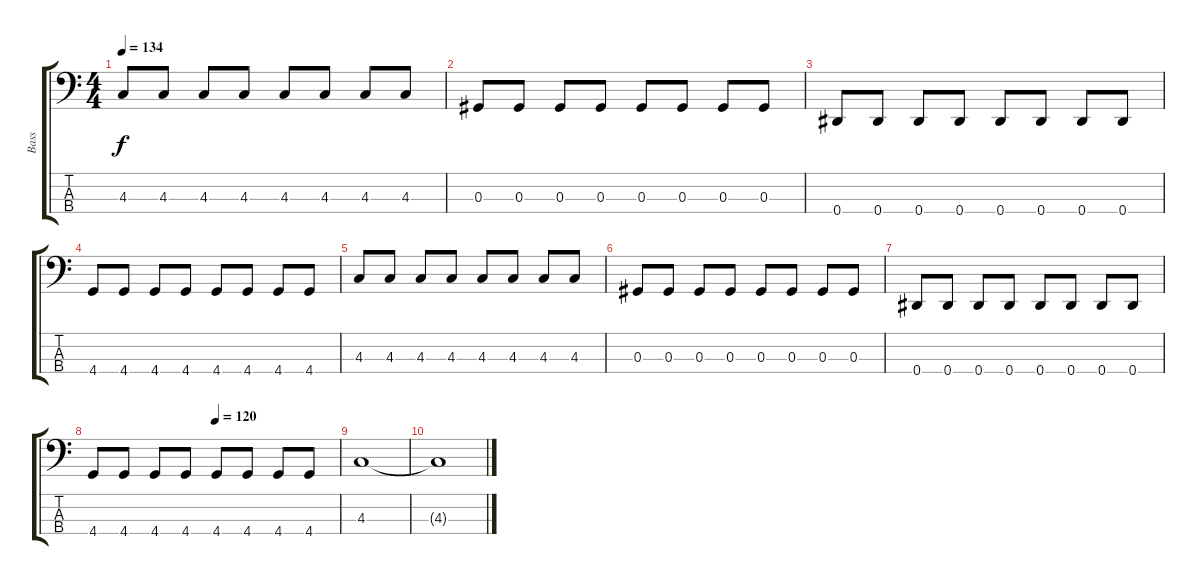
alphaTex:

\track ("Bass" "Bass") {instrument electricbasspick}
\staff {score tabs}
\tuning (Gb2 Db2 Ab1 Eb1) {hide}
\ts (4 4)
\section ("" "")
\tempo 134
\clef f4
\ks c
4.3.8{dy f} 4.3.8 4.3.8 4.3.8 4.3.8 4.3.8 4.3.8 4.3.8 |
0.3.8 0.3.8 0.3.8 0.3.8 0.3.8 0.3.8 0.3.8 0.3.8 |
0.4.8 0.4.8 0.4.8 0.4.8 0.4.8 0.4.8 0.4.8 0.4.8 |
4.4.8 4.4.8 4.4.8 4.4.8 4.4.8 4.4.8 4.4.8 4.4.8 |
4.3.8 4.3.8 4.3.8 4.3.8 4.3.8 4.3.8 4.3.8 4.3.8 |
0.3.8 0.3.8 0.3.8 0.3.8 0.3.8 0.3.8 0.3.8 0.3.8 |
0.4.8 0.4.8 0.4.8 0.4.8 0.4.8 0.4.8 0.4.8 0.4.8 |
\tempo (120 0.5)
4.4.8 4.4.8 4.4.8 4.4.8 4.4.8 4.4.8 4.4.8 4.4.8 |
4.3.1 |
4.3{t}.1
